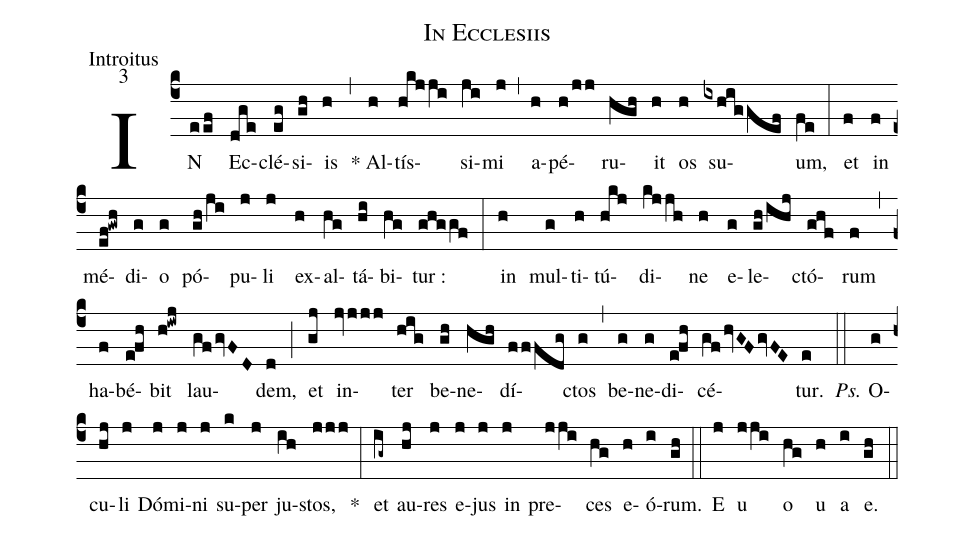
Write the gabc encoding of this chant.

name:In Ecclesiis;
office-part:Introitus;
mode:3;
%%
(c4) IN(eef) Ec(dge)clé(eg)si(gh)is(h) (,) * Al(h)tís(hkj/ji)si(ji)mi(j) (,) a(h)pé(h/jj)ru(hgh)it(h) os(h) su(ixhig/gef)um,(fe) (:) et(f) in(f) mé(ef!gwh)di(g)o(g) pó(gh/ji)pu(j)li(j) ex(h)al(hg)tá(hi)bi(hg)tur :(ghg/gf) (:) in(h) mul(g)ti(h)tú(hkj)di(kjjh)ne(h) e(g)le(gh/ihj)ctó(ghf)rum(f) (,) ha(f)bé(efh)bit(h!iwj) lau(gfgvFD)dem,(d) (;) et(gj) in(jvjjj)ter(hig) be(gh)ne(hgh)dí(fffdg)ctos(g) (,) be(g)ne(g)di(efh)cé(gfhvGFgvFE)tur.(e) (::) <i>Ps.</i> O(g)cu(hj)li(j) Dó(j)mi(j)ni(j) su(k)per(j) ju(ih)stos,(jjj) *(:) et(ig~) au(hj)res(j) e(j)jus(j) in(j) pre(jji)ces(hg) e(h)ó(i)rum.(gh) (::) E(j) u(jji) o(hg) u(h) a(i) e.(gh) (::)
